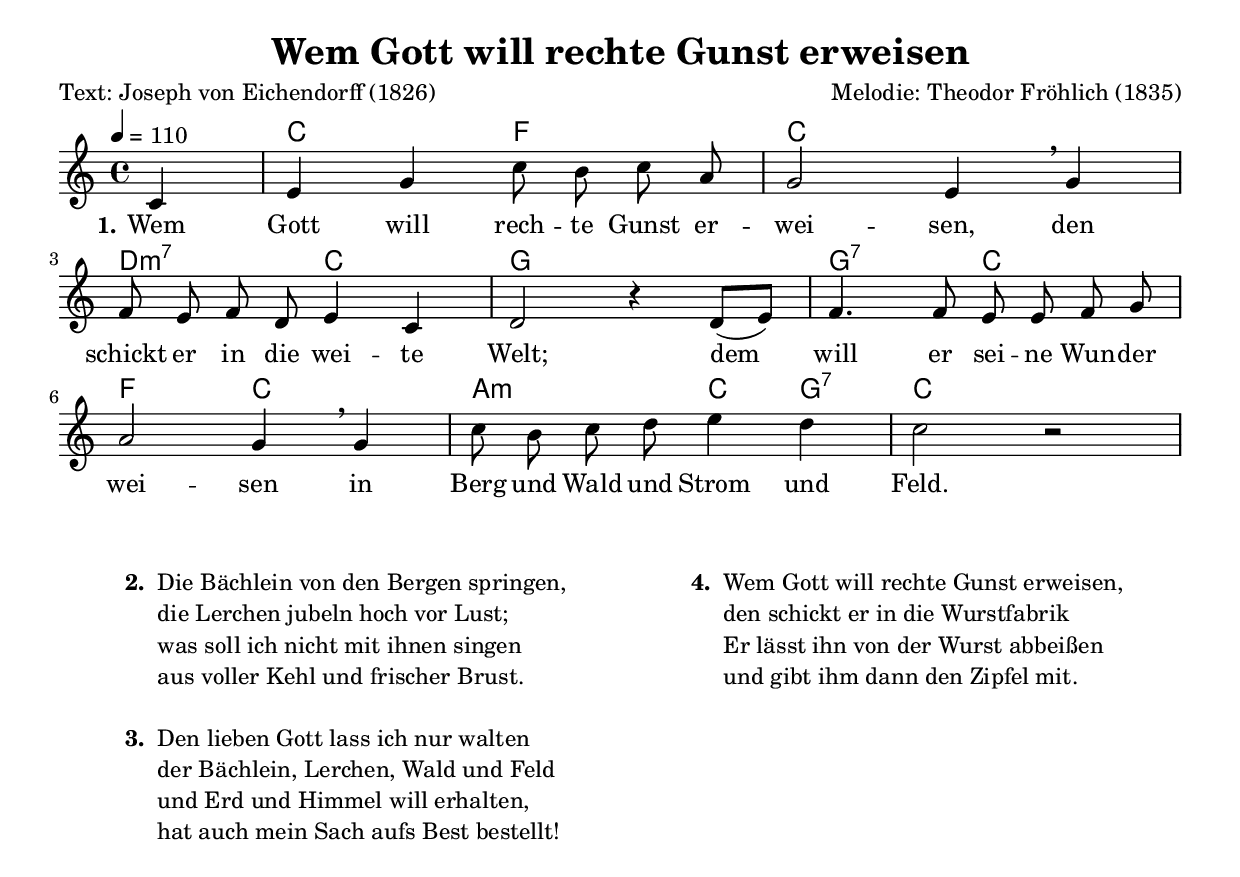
\version "2.23.14"
\bookpart {
  \tocItem \markup  "Wem Gott will rechte Gunst erweisen"
  \header { title = "Wem Gott will rechte Gunst erweisen"
    poet = "Text: Joseph von Eichendorff (1826)"
    composer = "Melodie: Theodor Fröhlich (1835)"
  }
\score {
   \layout { indent = 0 }
   \midi { \tempo 4 = 120 }
   <<
   \chords {
%   \chordmode {
   \germanChords
   \partial 4
	s4 c2 f2 c2. s4 d2:m7 c2 g2 s2 g2:7 c2 f2 c2 a2:m c4 g4:7 c2 s2
}
\relative c' {
  \clef "treble"
  \time 4/4
  \tempo 4 = 110
  %\key d\major
  \autoBeamOff
  \partial 4
	c4 e4 g4 c8 b8 c8 a8 g2 e4 \breathe g4 \break
	f8 e8 f8 d8 e4 c4 d2 r4 d8 ([e8]) f4. f8 e8 e8 f8 g8
	a2 g4 \breathe g4 c8 b8 c8 d8 e4 d4 c2 r2
  %\bar "|."
}
\addlyrics {
	\set stanza = "1."
	Wem Gott will rech -- te Gunst er -- wei -- sen, den
	schickt er in die wei -- te Welt; dem will er sei -- ne Wun -- der 
	wei -- sen in Berg und Wald und Strom und Feld.
}
>>
}


\markup {
        \column {
    \hspace #0.1     % schafft ein wenig Platz zur den Noten
    \fill-line {
      \hspace #0.1  % Spalte vom linken Rand, auskommentieren, wenn nur eine Spalte
          \column {      % erste Spalte links
        \line { \bold "  2. "
          \column {
	  		"Die Bächlein von den Bergen springen,"
			"die Lerchen jubeln hoch vor Lust;"
			"was soll ich nicht mit ihnen singen"
			"aus voller Kehl und frischer Brust."
			" "
          }
        }
        \hspace #0.1  % vertikaler Abstand zwischen den Strophen 
        \line { \bold "  3. "
          \column {
                        "Den lieben Gott lass ich nur walten"
                        "der Bächlein, Lerchen, Wald und Feld"
                        "und Erd und Himmel will erhalten,"
                        "hat auch mein Sach aufs Best bestellt!"
			" "
                  }
                }
      }
% { ab hier auskommentieren, wenn es nur eine Spalte sein soll
      \hspace #0.1    % horizontaler Abstand zwischen den Spalten
          \column {       % zweite Spalte rechts
        \line {
          \bold "  4. "
          \column {
                        "Wem Gott will rechte Gunst erweisen,"
                        "den schickt er in die Wurstfabrik"
                        "Er lässt ihn von der Wurst abbeißen"
                        "und gibt ihm dann den Zipfel mit."
			" "
          }
        }
        \hspace #0.1
        \line {
          \bold "   "
          \column {
                        " "
          }
        }
        }
% } % bis hier auskommentieren, wenn es nur eine Spalte sein soll
      \hspace #0.1  % Spalte vom linken Rand
        }
  }
}

}